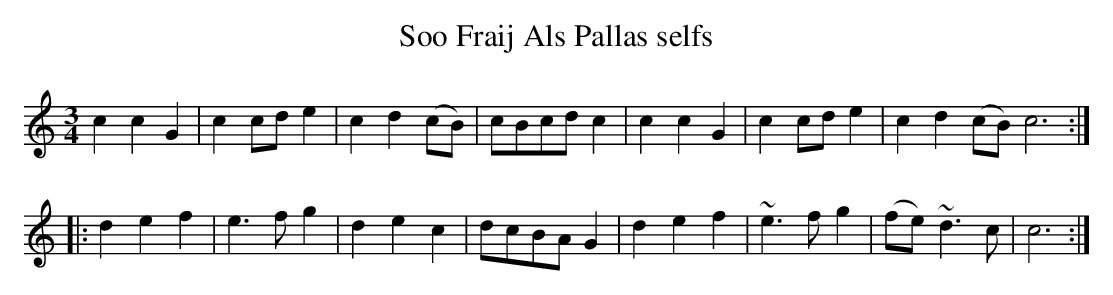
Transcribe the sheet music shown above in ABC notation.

X:1
T:Soo Fraij Als Pallas selfs
M:3/4
K:Cmaj
c2c2G2|c2cde2|c2d2(cB)|cBcdc2|c2c2G2|c2cde2|c2d2(cB)c6:|
|:d2e2f2|e3fg2|d2e2c2|dcBAG2|d2e2f2|~e3fg2|(fe)~d3c|c6:|
